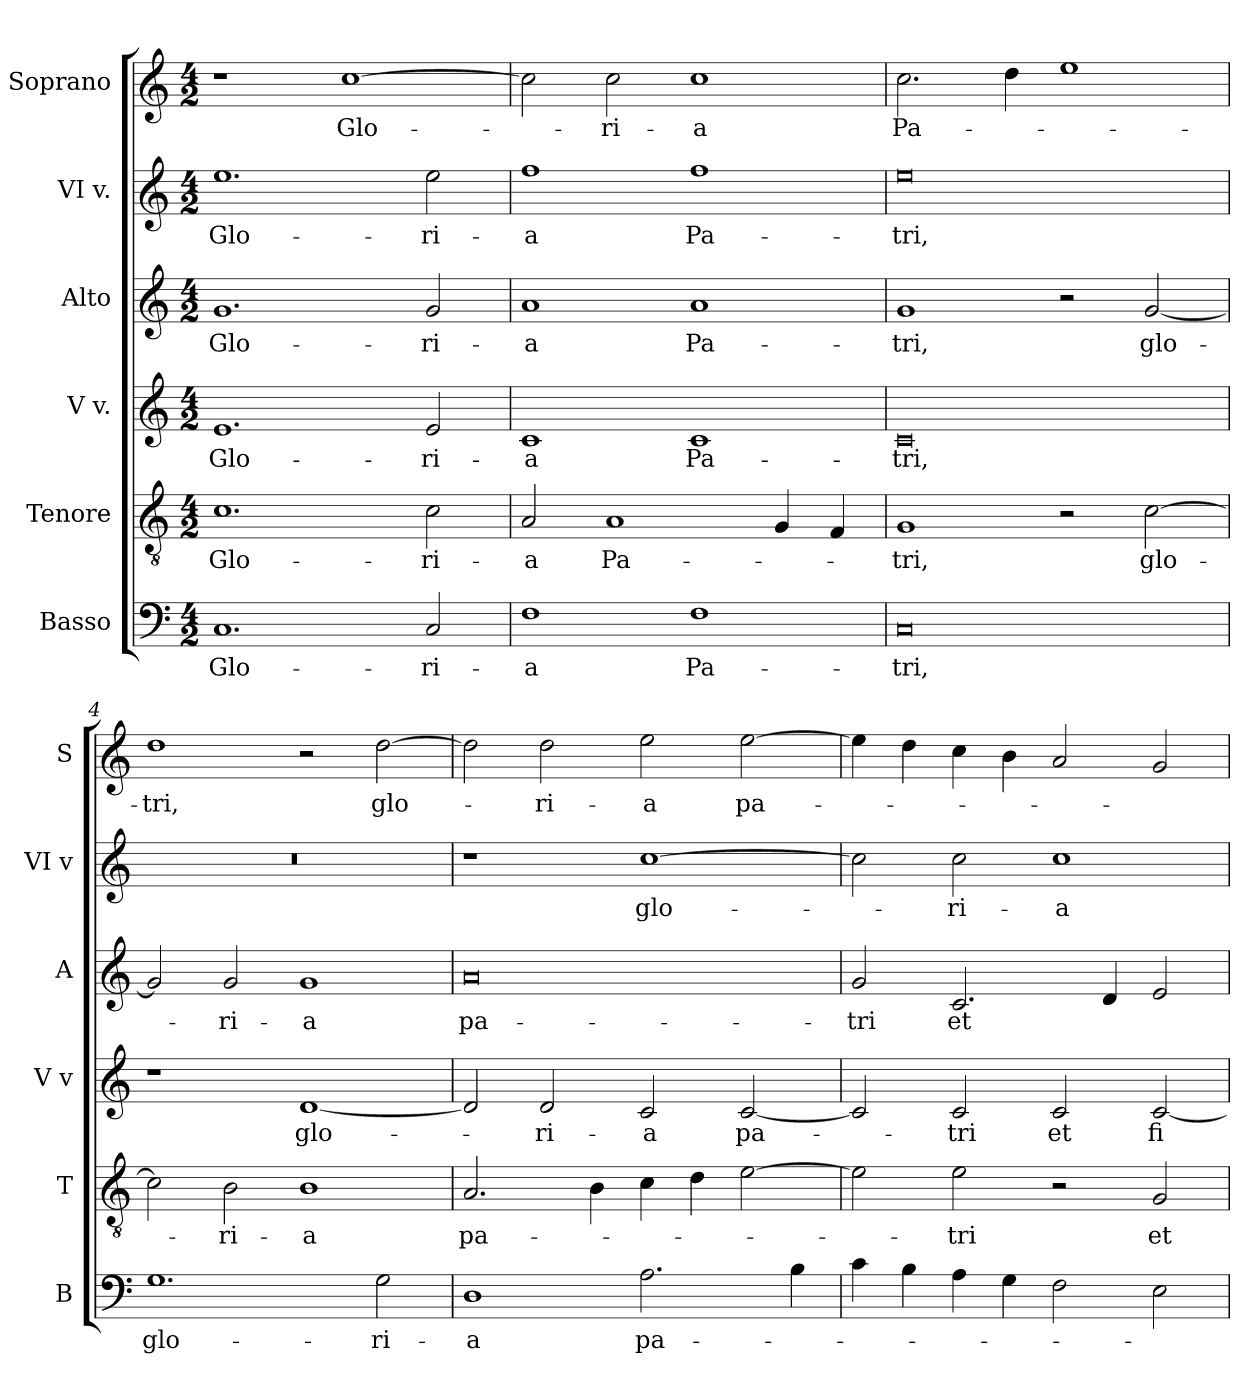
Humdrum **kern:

**kern	**text	**kern	**text	**kern	**text	**kern	**text	**kern	**text	**kern	**text
*part6	*part6	*part5	*part5	*part4	*part4	*part3	*part3	*part2	*part2	*part1	*part1
*staff6	*staff6	*staff5	*staff5	*staff4	*staff4	*staff3	*staff3	*staff2	*staff2	*staff1	*staff1
*I"Basso	*	*I"Tenore	*	*I"V v.	*	*I"Alto	*	*I"VI v.	*	*I"Soprano	*
*I'B	*	*I'T	*	*I'V v	*	*I'A	*	*I'VI v	*	*I'S	*
*clefF4	*	*clefGv2	*	*clefG2	*	*clefG2	*	*clefG2	*	*clefG2	*
*k[]	*	*k[]	*	*k[]	*	*k[]	*	*k[]	*	*k[]	*
*C:	*	*C:	*	*C:	*	*C:	*	*C:	*	*C:	*
*M4/2	*	*M4/2	*	*M4/2	*	*M4/2	*	*M4/2	*	*M4/2	*
=1	=1	=1	=1	=1	=1	=1	=1	=1	=1	=1	=1
!	!LO:LY:b	!	!LO:LY:b	!	!LO:LY:b	!	!LO:LY:b	!	!LO:LY:b	!	!
1.C	Glo-	1.c	Glo-	1.e	Glo-	1.g	Glo-	1.ee	Glo-	1r	.
!	!	!	!	!	!	!	!	!	!	!	!LO:LY:b
.	.	.	.	.	.	.	.	.	.	[1cc	Glo-
!	!LO:LY:b	!	!LO:LY:b	!	!LO:LY:b	!	!LO:LY:b	!	!LO:LY:b	!	!
2C/	-ri-	2c\	-ri-	2e/	-ri-	2g/	-ri-	2ee\	-ri-	.	.
=2	=2	=2	=2	=2	=2	=2	=2	=2	=2	=2	=2
!	!LO:LY:b	!	!LO:LY:b	!	!LO:LY:b	!	!LO:LY:b	!	!LO:LY:b	!	!
1F	-a	2A/	-a	1c	-a	1a	-a	1ff	-a	2cc\]	.
!	!	!	!LO:LY:b	!	!	!	!	!	!	!	!LO:LY:b
.	.	1A	Pa-	.	.	.	.	.	.	2cc\	-ri-
!	!LO:LY:b	!	!	!	!LO:LY:b	!	!LO:LY:b	!	!LO:LY:b	!	!LO:LY:b
1F	Pa-	.	.	1c	Pa-	1a	Pa-	1ff	Pa-	1cc	-a
.	.	4G/	.	.	.	.	.	.	.	.	.
.	.	4F/	.	.	.	.	.	.	.	.	.
=3	=3	=3	=3	=3	=3	=3	=3	=3	=3	=3	=3
!	!LO:LY:b	!	!LO:LY:b	!	!LO:LY:b	!	!LO:LY:b	!	!LO:LY:b	!	!LO:LY:b
0C	-tri,	1G	-tri,	0c	-tri,	1g	-tri,	0ee	-tri,	2.cc\	Pa-
.	.	.	.	.	.	.	.	.	.	4dd\	.
.	.	2r	.	.	.	2r	.	.	.	1ee	.
!	!	!	!LO:LY:b	!	!	!	!LO:LY:b	!	!	!	!
.	.	[2c\	glo-	.	.	[2g/	glo-	.	.	.	.
!!LO:LB:g=z
=4	=4	=4	=4	=4	=4	=4	=4	=4	=4	=4	=4
!	!LO:LY:b	!	!	!	!	!	!	!	!	!	!LO:LY:b
1.G	glo-	2c\]	.	1r	.	2g/]	.	0r	.	1dd	-tri,
!	!	!	!LO:LY:b	!	!	!	!LO:LY:b	!	!	!	!
.	.	2B\	-ri-	.	.	2g/	-ri-	.	.	.	.
!	!	!	!LO:LY:b	!	!LO:LY:b	!	!LO:LY:b	!	!	!	!
.	.	1B	-a	[1d	glo-	1g	-a	.	.	2r	.
!	!LO:LY:b	!	!	!	!	!	!	!	!	!	!LO:LY:b
2G\	-ri-	.	.	.	.	.	.	.	.	[2dd\	glo-
=5	=5	=5	=5	=5	=5	=5	=5	=5	=5	=5	=5
!	!LO:LY:b	!	!LO:LY:b	!	!	!	!LO:LY:b	!	!	!	!
1D	-a	2.A/	pa-	2d/]	.	0a	pa-	1r	.	2dd\]	.
!	!	!	!	!	!LO:LY:b	!	!	!	!	!	!LO:LY:b
.	.	.	.	2d/	-ri-	.	.	.	.	2dd\	-ri-
.	.	4B\	.	.	.	.	.	.	.	.	.
!	!LO:LY:b	!	!	!	!LO:LY:b	!	!	!	!LO:LY:b	!	!LO:LY:b
2.A\	pa-	4c\	.	2c/	-a	.	.	[1cc	glo-	2ee\	-a
.	.	4d\	.	.	.	.	.	.	.	.	.
!	!	!	!	!	!LO:LY:b	!	!	!	!	!	!LO:LY:b
.	.	[2e\	.	[2c/	pa-	.	.	.	.	[2ee\	pa-
4B\	.	.	.	.	.	.	.	.	.	.	.
=6	=6	=6	=6	=6	=6	=6	=6	=6	=6	=6	=6
!	!	!	!	!	!	!	!LO:LY:b	!	!	!	!
4c\	.	2e\]	.	2c/]	.	2g/	-tri	2cc\]	.	4ee\]	.
4B\	.	.	.	.	.	.	.	.	.	4dd\	.
!	!	!	!LO:LY:b	!	!LO:LY:b	!	!LO:LY:b	!	!LO:LY:b	!	!
4A\	.	2e\	-tri	2c/	-tri	2.c/	et	2cc\	-ri-	4cc\	.
4G\	.	.	.	.	.	.	.	.	.	4b\	.
!	!	!	!	!	!LO:LY:b	!	!	!	!LO:LY:b	!	!
2F\	.	2r	.	2c/	et	.	.	1cc	-a	2a/	.
.	.	.	.	.	.	4d/	.	.	.	.	.
!	!	!	!LO:LY:b	!	!LO:LY:b	!	!	!	!	!	!
2E\	.	2G/	et	[2c/	fi-	2e/	.	.	.	2g/	.
=	=	=	=	=	=	=	=	=	=	=	=
*-	*-	*-	*-	*-	*-	*-	*-	*-	*-	*-	*-
